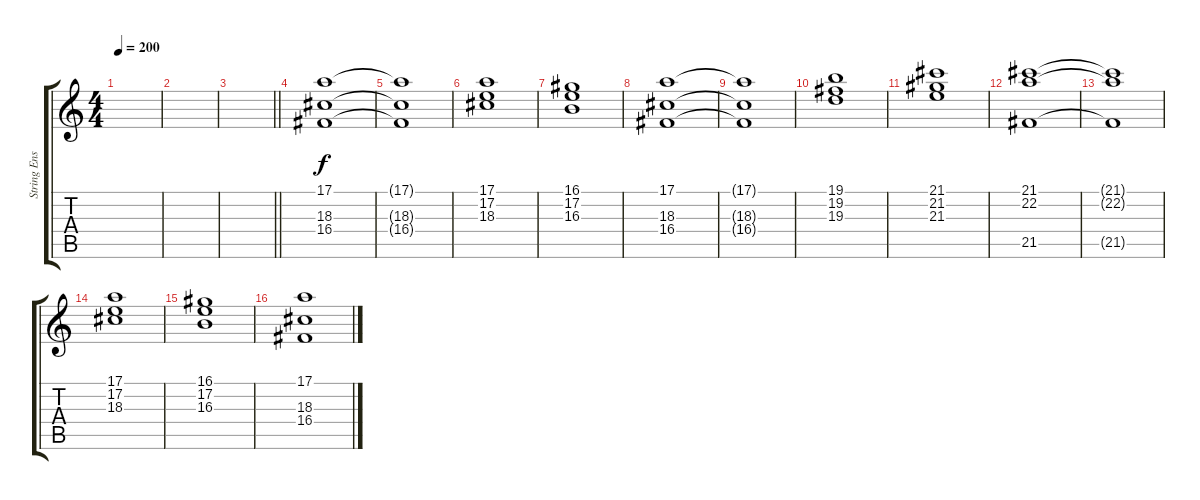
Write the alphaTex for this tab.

\track ("String Ensemble II" "String Ens") {instrument stringensemble1}
\staff {score tabs}
\tuning (E4 B3 G3 D3 A2 E2) {hide}
\ts (4 4)
\tempo 200
\clef g2
\ks c
|
|
\barLineRight lightlight
|
(17.1 18.3 16.4).1 |
(17.1{t} 18.3{t} 16.4{t}).1 |
(17.1 17.2 18.3).1 |
(16.1 17.2 16.3).1 |
(17.1 18.3 16.4).1 |
(17.1{t} 18.3{t} 16.4{t}).1 |
(19.1 19.2 19.3).1 |
(21.1 21.2 21.3).1 |
(21.1 22.2 21.5).1 |
(21.1{t} 22.2{t} 21.5{t}).1 |
(17.1 17.2 18.3).1 |
(16.1 17.2 16.3).1 |
(17.1 18.3 16.4).1
